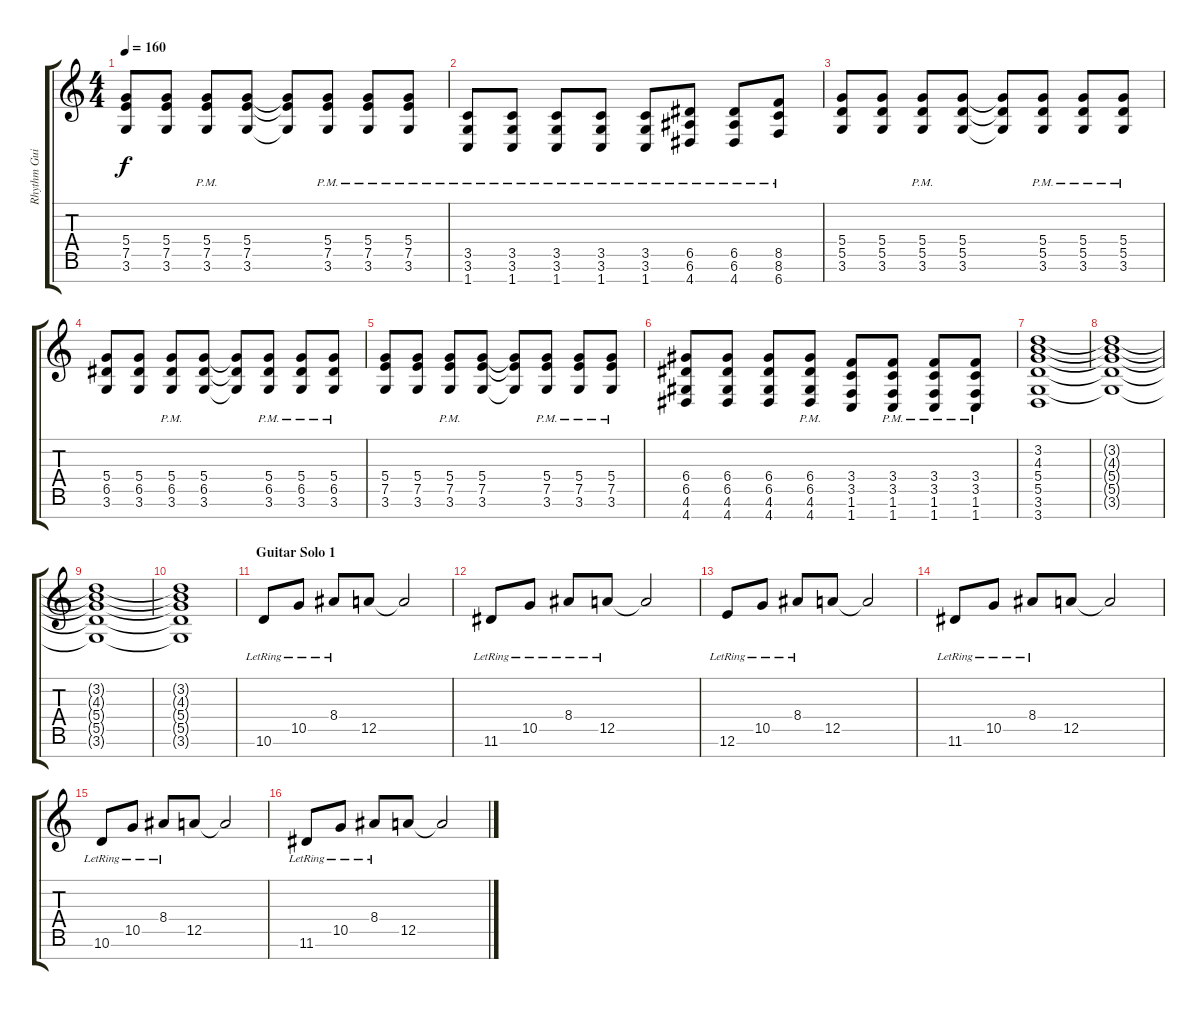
\track ("Rhythm Guitar" "Rhythm Gui") {instrument distortionguitar}
\staff {score tabs}
\tuning (E4 B3 G3 D3 A2 E2 B1) {hide}
\ts (4 4)
\tempo 160
\clef g2
\ks c
(5.4 7.5 3.6).8{dy f} (5.4 7.5 3.6).8 (5.4{pm} 7.5{pm} 3.6{pm}).8 (5.4 7.5 3.6).8 (5.4{t} 7.5{t} 3.6{t}).8 (5.4{pm} 7.5{pm} 3.6{pm}).8 (5.4{pm} 7.5{pm} 3.6{pm}).8 (5.4 7.5{pm} 3.6{pm}).8 |
(3.5{pm} 3.6{pm} 1.7{pm}).8 (3.5{pm} 3.6{pm} 1.7{pm}).8 (3.5{pm} 3.6{pm} 1.7{pm}).8 (3.5{pm} 3.6{pm} 1.7{pm}).8 (3.5{pm} 3.6{pm} 1.7{pm}).8 (6.5{pm} 6.6{pm} 4.7{pm}).8 (6.5{pm} 6.6{pm} 4.7{pm}).8 (8.5{pm} 8.6{pm} 6.7{pm}).8 |
(5.4 5.5 3.6).8 (5.4 5.5 3.6).8 (5.4{pm} 5.5{pm} 3.6{pm}).8 (5.4 5.5 3.6).8 (5.4{t} 5.5{t} 3.6{t}).8 (5.4{pm} 5.5{pm} 3.6{pm}).8 (5.4{pm} 5.5{pm} 3.6{pm}).8 (5.4{pm} 5.5{pm} 3.6{pm}).8 |
(5.4 6.5 3.6).8 (5.4 6.5 3.6).8 (5.4{pm} 6.5{pm} 3.6{pm}).8 (5.4 6.5 3.6).8 (5.4{t} 6.5{t} 3.6{t}).8 (5.4{pm} 6.5{pm} 3.6{pm}).8 (5.4{pm} 6.5{pm} 3.6{pm}).8 (5.4{pm} 6.5{pm} 3.6{pm}).8 |
(5.4 7.5 3.6).8 (5.4 7.5 3.6).8 (5.4{pm} 7.5{pm} 3.6{pm}).8 (5.4 7.5 3.6).8 (5.4{t} 7.5{t} 3.6{t}).8 (5.4{pm} 7.5{pm} 3.6{pm}).8 (5.4{pm} 7.5{pm} 3.6{pm}).8 (5.4{pm} 7.5{pm} 3.6{pm}).8 |
(6.4 6.5 4.6 4.7).8 (6.4 6.5 4.6 4.7).8 (6.4 6.5 4.6 4.7).8 (6.4{pm} 6.5{pm} 4.6{pm} 4.7{pm}).8 (3.4 3.5 1.6 1.7).8 (3.4{pm} 3.5{pm} 1.6{pm} 1.7{pm}).8 (3.4{pm} 3.5{pm} 1.6{pm} 1.7{pm}).8 (3.4{pm} 3.5{pm} 1.6{pm} 1.7{pm}).8 |
(3.2 4.3 5.4 5.5 3.6 3.7).1{volume 0} |
(3.2{t} 4.3{t} 5.4{t} 5.5{t} 3.6{t}).1 |
(3.2{t} 4.3{t} 5.4{t} 5.5{t} 3.6{t}).1 |
(3.2{t} 4.3{t} 5.4{t} 5.5{t} 3.6{t}).1 |
\section ("" "Guitar Solo 1")
10.6{lr}.8{volume 10 instrument electricguitarclean} 10.5{lr}.8 8.4{lr}.8 12.5.8 12.5{t}.2 |
11.6{lr}.8 10.5{lr}.8 8.4{lr}.8 12.5{lr}.8 12.5{t}.2 |
12.6{lr}.8 10.5{lr}.8 8.4{lr}.8 12.5.8 12.5{t}.2 |
11.6{lr}.8 10.5{lr}.8 8.4{lr}.8 12.5.8 12.5{t}.2 |
10.6{lr}.8 10.5{lr}.8 8.4{lr}.8 12.5.8 12.5{t}.2 |
11.6{lr}.8 10.5{lr}.8 8.4{lr}.8 12.5.8 12.5{t}.2
